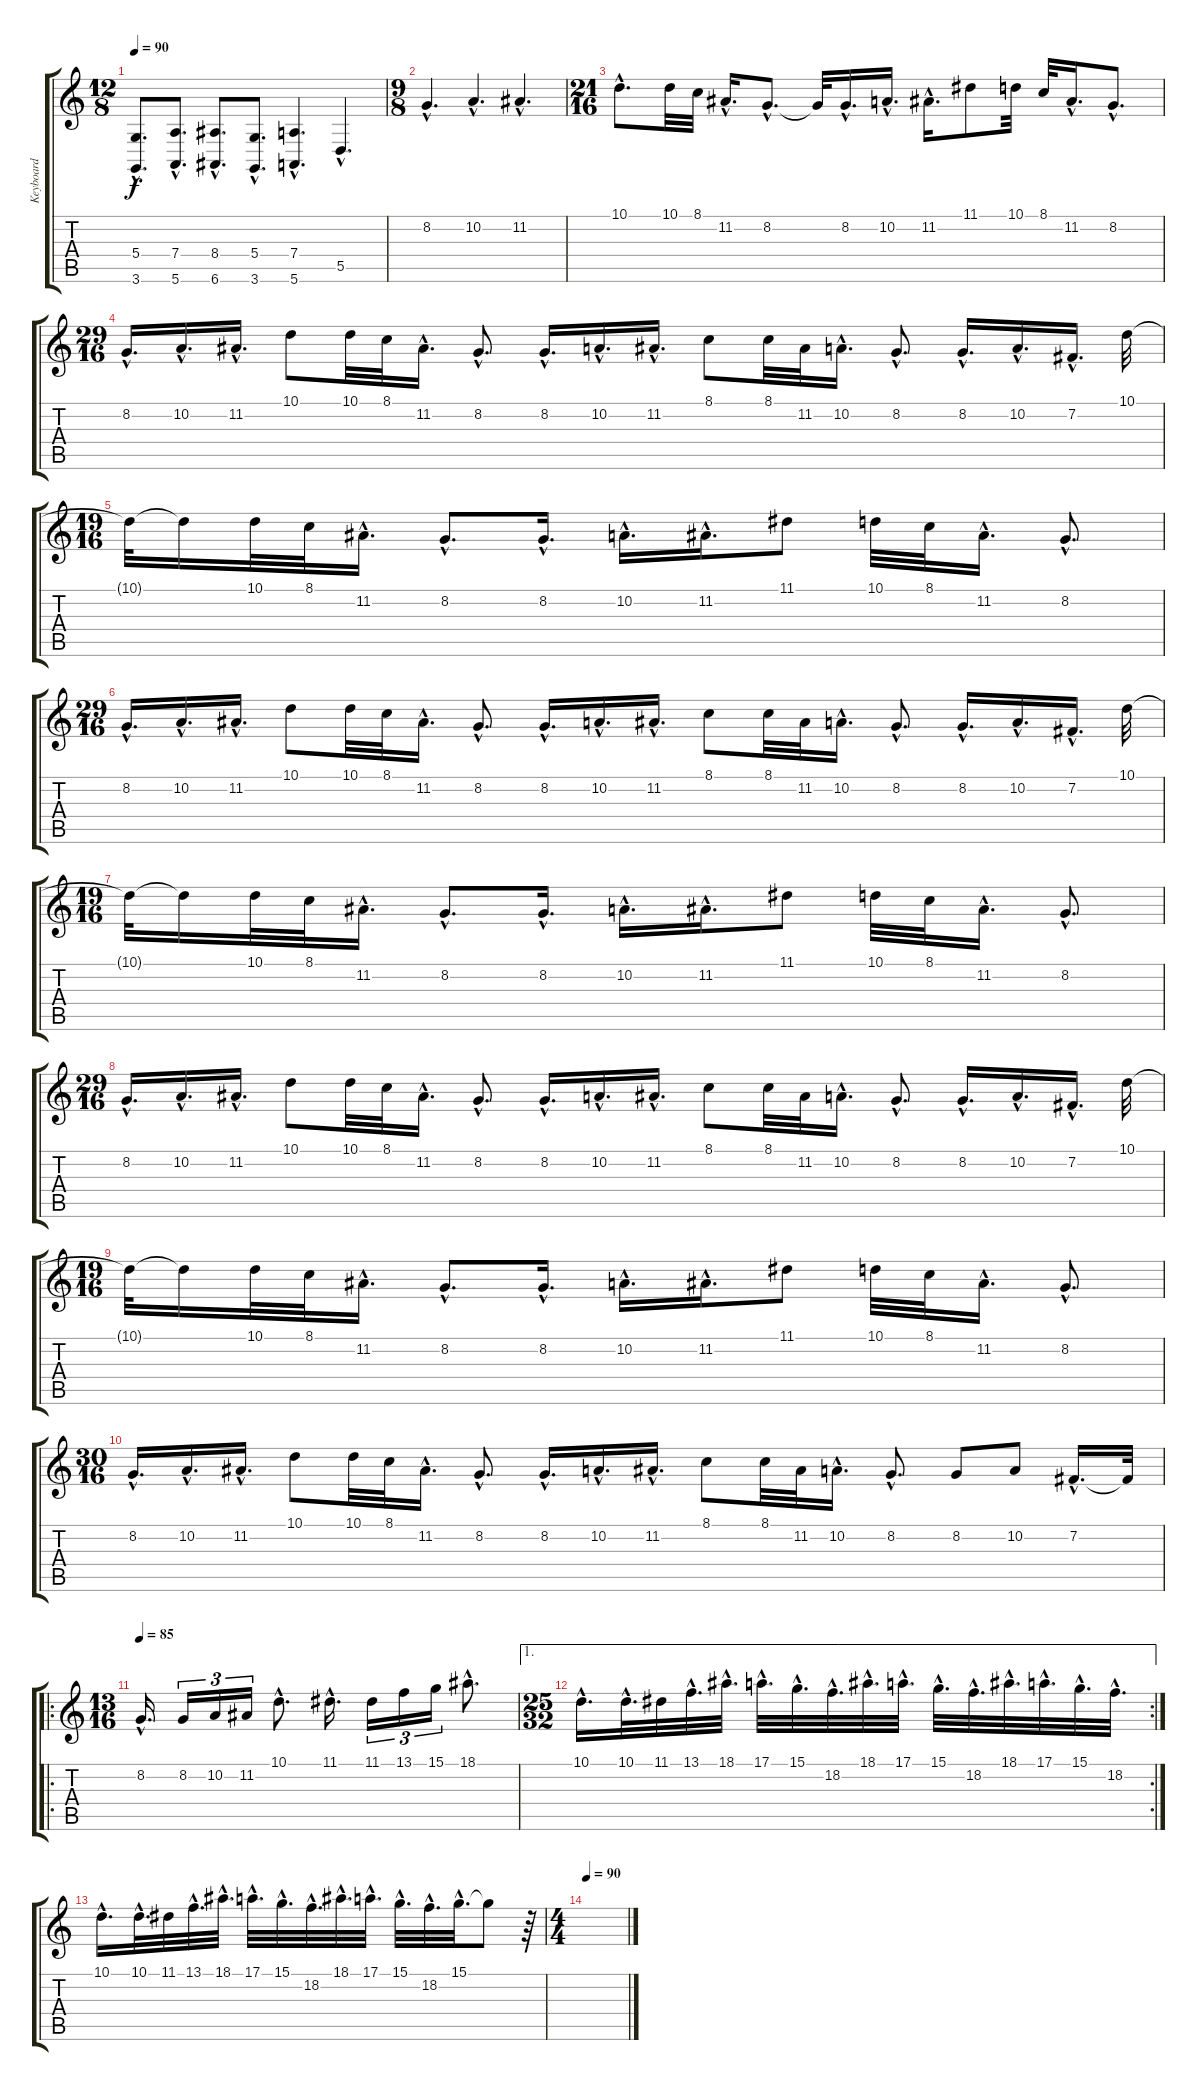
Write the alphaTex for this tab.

\track ("Keyboard" "Keyboard") {instrument acousticgrandpiano}
\staff {score tabs}
\tuning (E4 B3 G3 D3 A2 E2) {hide}
\ts (12 8)
\tempo 90
\clef g2
\ks c
(5.4{hac} 3.6{hac}).8{d dy f instrument acousticgrandpiano} (7.4{hac} 5.6{hac}).8{d} (8.4{hac} 6.6{hac}).8{d} (5.4{hac} 3.6{hac}).8{d} (7.4{hac} 5.6{hac}).4{d} 5.5{hac}.4{d} |
\ts (9 8)
8.2{hac}.4{d} 10.2{hac}.4{d} 11.2{hac}.4{d} |
\ts (21 16)
10.1{hac}.8{d} 10.1.32 8.1.32 11.2{hac}.16{d} 8.2{hac}.8{d} 8.2{t}.32 8.2{hac}.16{d} 10.2{hac}.16{d} 11.2{hac}.16{d} 11.1.8 10.1.32 8.1.32 11.2{hac}.16{d} 8.2{hac}.8{d} |
\ts (29 16)
8.2{hac}.16{d} 10.2{hac}.16{d} 11.2{hac}.16{d} 10.1.8 10.1.32 8.1.32 11.2{hac}.16{d} 8.2{hac}.8{d} 8.2{hac}.16{d} 10.2{hac}.16{d} 11.2{hac}.16{d} 8.1.8 8.1.32 11.2.32 10.2{hac}.16{d} 8.2{hac}.8{d} 8.2{hac}.16{d} 10.2{hac}.16{d} 7.2{hac}.16{d} 10.1.32 |
\ts (19 16)
10.1{t}.32 10.1{t}.16 10.1.32 8.1.32 11.2{hac}.16{d} 8.2{hac}.8{d} 8.2{hac}.16{d} 10.2{hac}.16{d} 11.2{hac}.16{d} 11.1.8 10.1.32 8.1.32 11.2{hac}.16{d} 8.2{hac}.8{d} |
\ts (29 16)
8.2{hac}.16{d} 10.2{hac}.16{d} 11.2{hac}.16{d} 10.1.8 10.1.32 8.1.32 11.2{hac}.16{d} 8.2{hac}.8{d} 8.2{hac}.16{d} 10.2{hac}.16{d} 11.2{hac}.16{d} 8.1.8 8.1.32 11.2.32 10.2{hac}.16{d} 8.2{hac}.8{d} 8.2{hac}.16{d} 10.2{hac}.16{d} 7.2{hac}.16{d} 10.1.32 |
\ts (19 16)
10.1{t}.32 10.1{t}.16 10.1.32 8.1.32 11.2{hac}.16{d} 8.2{hac}.8{d} 8.2{hac}.16{d} 10.2{hac}.16{d} 11.2{hac}.16{d} 11.1.8 10.1.32 8.1.32 11.2{hac}.16{d} 8.2{hac}.8{d} |
\ts (29 16)
8.2{hac}.16{d} 10.2{hac}.16{d} 11.2{hac}.16{d} 10.1.8 10.1.32 8.1.32 11.2{hac}.16{d} 8.2{hac}.8{d} 8.2{hac}.16{d} 10.2{hac}.16{d} 11.2{hac}.16{d} 8.1.8 8.1.32 11.2.32 10.2{hac}.16{d} 8.2{hac}.8{d} 8.2{hac}.16{d} 10.2{hac}.16{d} 7.2{hac}.16{d} 10.1.32 |
\ts (19 16)
10.1{t}.32 10.1{t}.16 10.1.32 8.1.32 11.2{hac}.16{d} 8.2{hac}.8{d} 8.2{hac}.16{d} 10.2{hac}.16{d} 11.2{hac}.16{d} 11.1.8 10.1.32 8.1.32 11.2{hac}.16{d} 8.2{hac}.8{d} |
\ts (30 16)
8.2{hac}.16{d} 10.2{hac}.16{d} 11.2{hac}.16{d} 10.1.8 10.1.32 8.1.32 11.2{hac}.16{d} 8.2{hac}.8{d} 8.2{hac}.16{d} 10.2{hac}.16{d} 11.2{hac}.16{d} 8.1.8 8.1.32 11.2.32 10.2{hac}.16{d} 8.2{hac}.8{d} 8.2.8 10.2.8 7.2{hac}.16{d} 7.2{t}.32 |
\ro
\ts (13 16)
\tempo 85
8.2{hac}.16{d} 8.2.16{tu (3 2)} 10.2.16{tu (3 2)} 11.2.16{tu (3 2)} 10.1{hac}.8{d} 11.1{hac}.16{d} 11.1.16{tu (3 2)} 13.1.16{tu (3 2)} 15.1.16{tu (3 2)} 18.1{hac}.8{d} |
\ae 1
\rc 2
\ts (25 32)
10.1{hac}.16{d} 10.1{hac}.32{d} 11.1.32 13.1{hac}.32{d} 18.1{hac}.32{d} 17.1{hac}.32{d} 15.1{hac}.32{d} 18.2{hac}.32{d} 18.1{hac}.32{d} 17.1{hac}.32{d} 15.1{hac}.32{d} 18.2{hac}.32{d} 18.1{hac}.32{d} 17.1{hac}.32{d} 15.1{hac}.32{d} 18.2{hac}.32{d} |
10.1{hac}.16{d} 10.1{hac}.32{d} 11.1.32 13.1{hac}.32{d} 18.1{hac}.32{d} 17.1{hac}.32{d} 15.1{hac}.32{d} 18.2{hac}.32{d} 18.1{hac}.32{d} 17.1{hac}.32{d} 15.1{hac}.32{d} 18.2{hac}.32{d} 15.1{hac}.32{d} 15.1{t}.8 r.64 |
\ts (4 4)
\tempo 90
